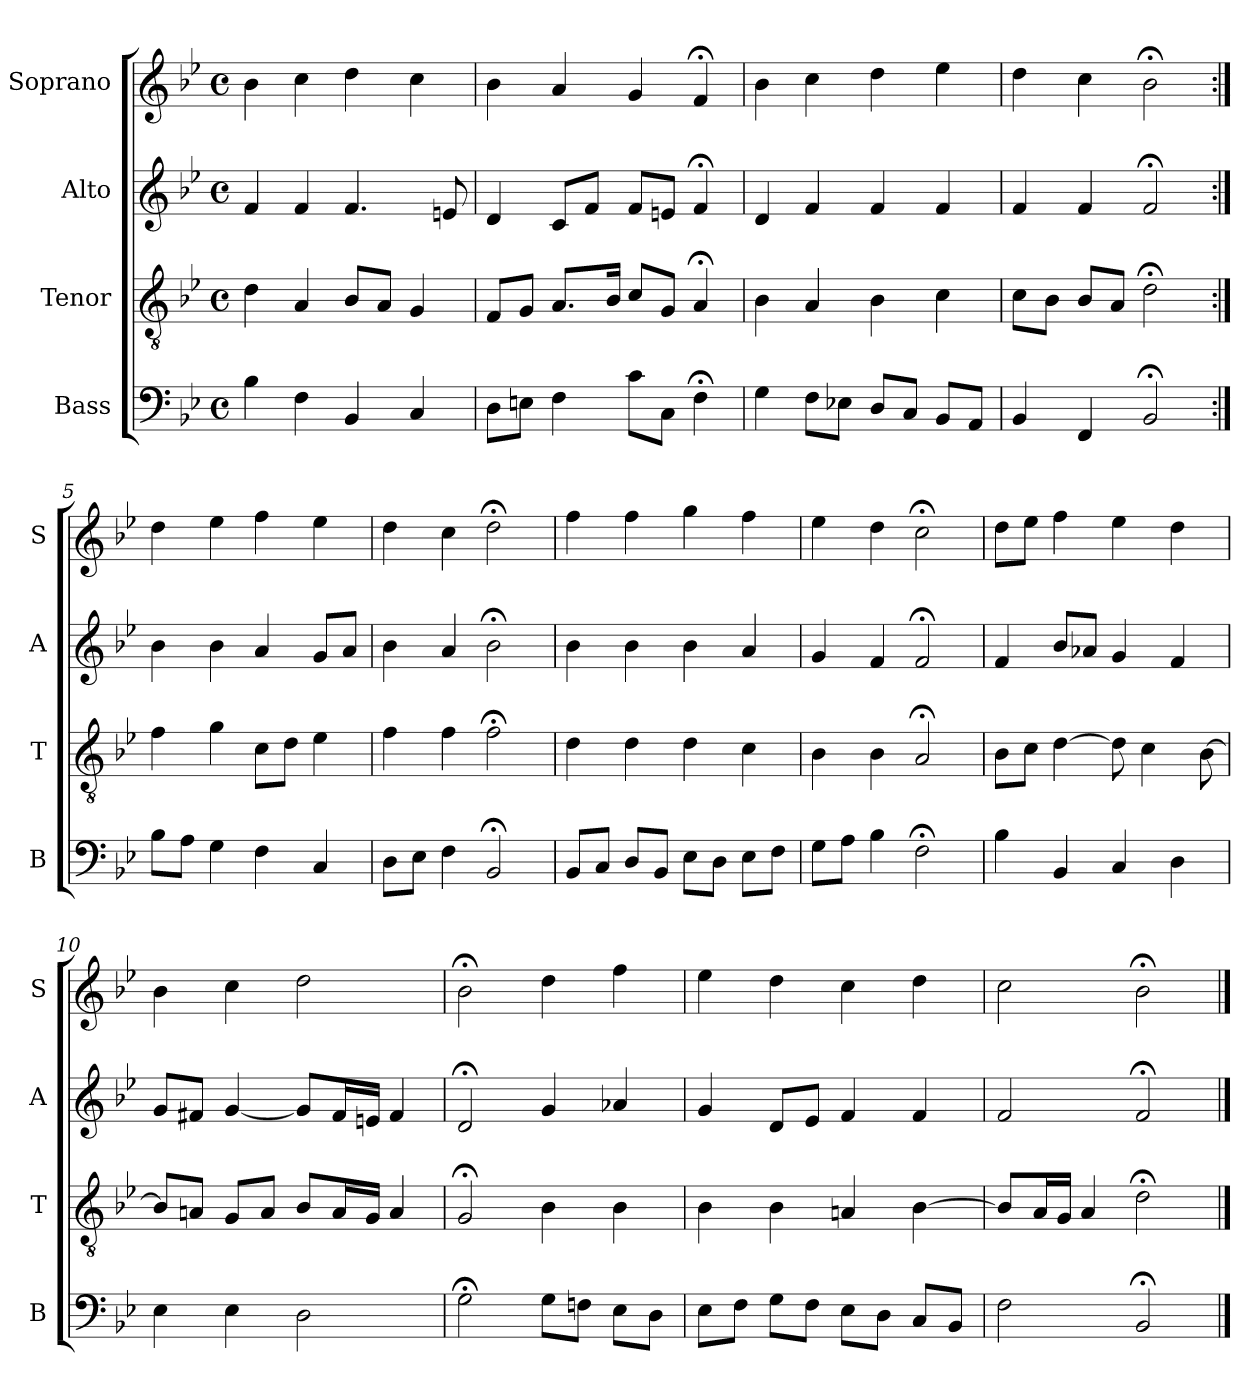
**kern	**kern	**kern	**kern
*part4	*part3	*part2	*part1
*staff4	*staff3	*staff2	*staff1
*I"Bass	*I"Tenor	*I"Alto	*I"Soprano
*I'B	*I'T	*I'A	*I'S
*clefF4	*clefGv2	*clefG2	*clefG2
*k[b-e-]	*k[b-e-]	*k[b-e-]	*k[b-e-]
*B-:	*B-:	*B-:	*B-:
*M4/4	*M4/4	*M4/4	*M4/4
*met(c)	*met(c)	*met(c)	*met(c)
*MM100	*MM100	*MM100	*MM100
=1	=1	=1	=1
4B-	4d	4f	4b-
4F	4A	4f	4cc
4BB-	8B-L	4.f	4dd
.	8AJ	.	.
4C	4G	.	4cc
.	.	8en	.
=2	=2	=2	=2
8DL	8FL	4d	4b-
8EnJ	8GJ	.	.
4F	8.AL	8cL	4a
.	.	8fJ	.
.	16B-Jk	.	.
8cL	8cL	8fL	4g
8CJ	8GJ	8enJ	.
4F;<	4A;<	4f;<	4f;<
=3	=3	=3	=3
4G	4B-	4d	4b-
8FL	4A	4f	4cc
8E-XJ	.	.	.
8DL	4B-	4f	4dd
8CJ	.	.	.
8BB-L	4c	4f	4ee-
8AAJ	.	.	.
=4	=4	=4	=4
4BB-	8cL	4f	4dd
.	8B-J	.	.
4FF	8B-L	4f	4cc
.	8AJ	.	.
2BB-;<	2d;<	2f;<	2b-;<
=5:|!	=5:|!	=5:|!	=5:|!
8B-L	4f	4b-	4dd
8AJ	.	.	.
4G	4g	4b-	4ee-
4F	8cL	4a	4ff
.	8dJ	.	.
4C	4e-	8gL	4ee-
.	.	8aJ	.
=6	=6	=6	=6
8DL	4f	4b-	4dd
8E-J	.	.	.
4F	4f	4a	4cc
2BB-;<	2f;<	2b-;<	2dd;<
=7	=7	=7	=7
8BB-L	4d	4b-	4ff
8CJ	.	.	.
8DL	4d	4b-	4ff
8BB-J	.	.	.
8E-L	4d	4b-	4gg
8DJ	.	.	.
8E-iL	4ci	4ai	4ffi
8FJ	.	.	.
=8	=8	=8	=8
8GL	4B-	4g	4ee-
8AJ	.	.	.
4B-	4B-	4f	4dd
2F;<	2A;<	2f;<	2cc;<
=9	=9	=9	=9
4B-	8B-L	4f	8ddL
.	8cJ	.	8ee-J
4BB-	[4d	8b-L	4ff
.	.	8a-XJ	.
4C	8d]	4g	4ee-
.	4c	.	.
4D	.	4f	4dd
.	[8B-	.	.
=10	=10	=10	=10
4E-	8B-L]	8gL	4b-
.	8AnJ	8f#XJ	.
4E-	8GL	[4g	4cc
.	8AJ	.	.
2D	8B-L	8gL]	2dd
.	16AL	16f#L	.
.	16GJJ	16enJJ	.
.	4A	4f#	.
=11	=11	=11	=11
2G;<	2G;<	2d;<	2b-;<
8GL	4B-	4g	4dd
8FnJ	.	.	.
8E-L	4B-	4a-X	4ff
8DJ	.	.	.
=12	=12	=12	=12
8E-L	4B-	4g	4ee-
8FJ	.	.	.
8GL	4B-	8dL	4dd
8FJ	.	8e-J	.
8E-iL	4Ani	4fi	4cci
8DJ	.	.	.
8CL	[4B-	4f	4dd
8BB-J	.	.	.
=13	=13	=13	=13
2F	8B-L]	2f	2cc
.	16AL	.	.
.	16GJJ	.	.
.	4A	.	.
2BB-;<	2d;<	2f;<	2b-;<
==	==	==	==
*-	*-	*-	*-
